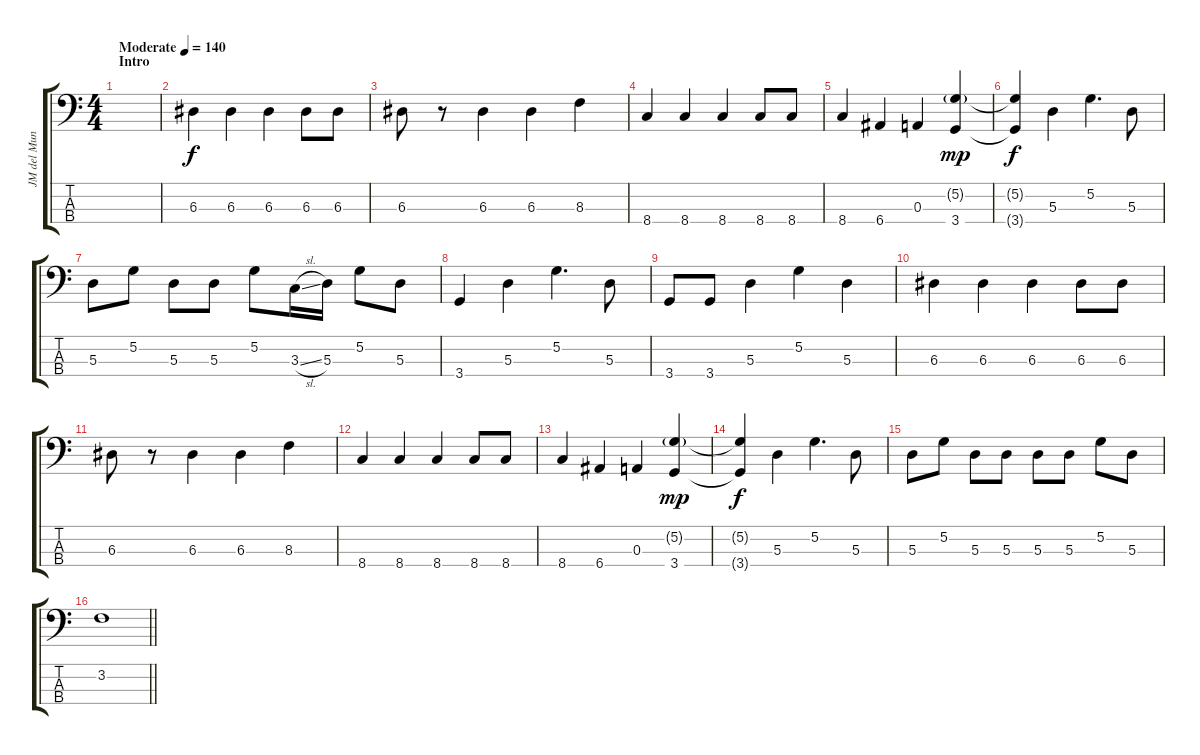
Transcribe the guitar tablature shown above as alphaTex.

\track ("JM del Mundo(Bass)" "JM del Mun") {instrument electricbassfinger}
\staff {score tabs}
\tuning (G2 D2 A1 E1) {hide}
\ts (4 4)
\section ("" "Intro")
\tempo (140 "Moderate")
\clef f4
\ks c
|
6.3.4 6.3.4 6.3.4 6.3.8 6.3.8 |
6.3.8 r.8 6.3.4 6.3.4 8.3.4 |
8.4.4 8.4.4 8.4.4 8.4.8 8.4.8 |
8.4.4 6.4.4 0.3.4 (5.2{g} 3.4).4{dy mp} |
(5.2{t} 3.4{t}).4{dy f} 5.3.4 5.2.4{d} 5.3.8 |
5.3.8 5.2.8 5.3.8 5.3.8 5.2.8 3.3{sl}.16 5.3.16 5.2.8 5.3.8 |
3.4.4 5.3.4 5.2.4{d} 5.3.8 |
3.4.8 3.4.8 5.3.4 5.2.4 5.3.4 |
6.3.4 6.3.4 6.3.4 6.3.8 6.3.8 |
6.3.8 r.8 6.3.4 6.3.4 8.3.4 |
8.4.4 8.4.4 8.4.4 8.4.8 8.4.8 |
8.4.4 6.4.4 0.3.4 (5.2{g} 3.4).4{dy mp} |
(5.2{t} 3.4{t}).4{dy f} 5.3.4 5.2.4{d} 5.3.8 |
5.3.8 5.2.8 5.3.8 5.3.8 5.3.8 5.3.8 5.2.8 5.3.8 |
\barLineRight lightlight
3.2.1
